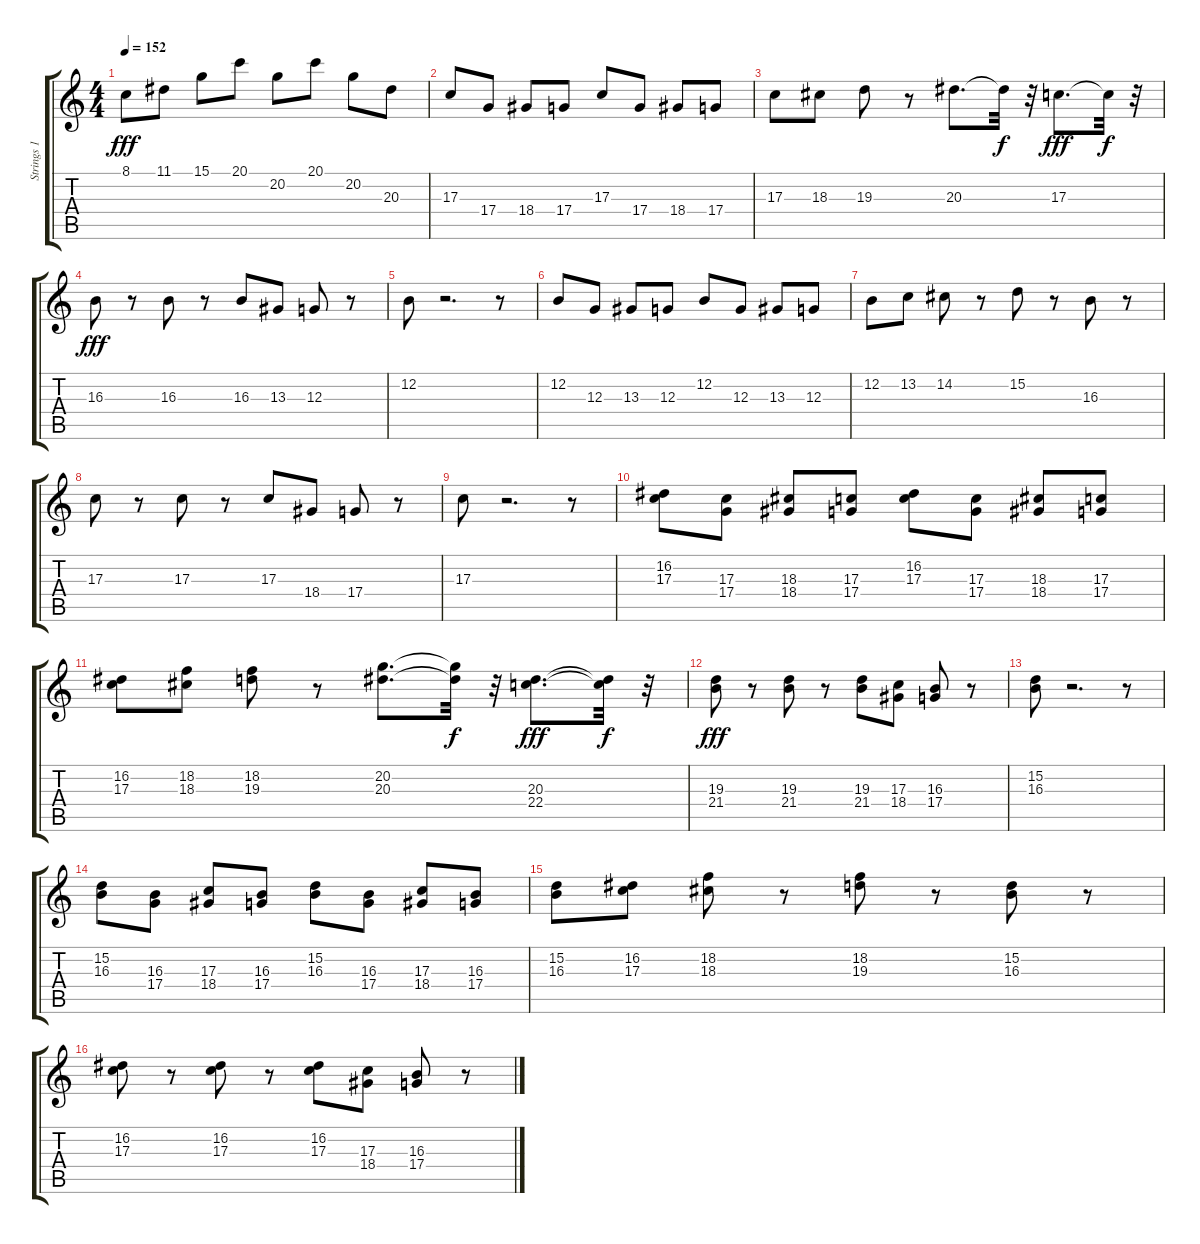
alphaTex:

\track ("Strings 1" "Strings 1") {instrument stringensemble1}
\staff {score tabs}
\tuning (E4 B3 G3 D3 A2 E2) {hide}
\ts (4 4)
\tempo 152
\clef g2
\ks c
8.1.8{dy fff} 11.1.8 15.1.8 20.1.8 20.2.8 20.1.8 20.2.8 20.3.8 |
17.3.8 17.4.8 18.4.8 17.4.8 17.3.8 17.4.8 18.4.8 17.4.8 |
17.3.8 18.3.8 19.3.8 r.8 20.3.8{d} 20.3{t}.32{dy f} r.32 17.3.8{d dy fff} 17.3{t}.32{dy f} r.32 |
16.3.8{dy fff} r.8 16.3.8 r.8 16.3.8 13.3.8 12.3.8 r.8 |
12.2.8 r.2{d} r.8 |
12.2.8 12.3.8 13.3.8 12.3.8 12.2.8 12.3.8 13.3.8 12.3.8 |
12.2.8 13.2.8 14.2.8 r.8 15.2.8 r.8 16.3.8 r.8 |
17.3.8 r.8 17.3.8 r.8 17.3.8 18.4.8 17.4.8 r.8 |
17.3.8 r.2{d} r.8 |
(16.2 17.3).8 (17.3 17.4).8 (18.3 18.4).8 (17.3 17.4).8 (16.2 17.3).8 (17.3 17.4).8 (18.3 18.4).8 (17.3 17.4).8 |
(16.2 17.3).8 (18.2 18.3).8 (18.2 19.3).8 r.8 (20.2 20.3).8{d} (20.2{t} 20.3{t}).32{dy f} r.32 (20.3 22.4).8{d dy fff} (20.3{t} 22.4{t}).32{dy f} r.32 |
(19.3 21.4).8{dy fff} r.8 (19.3 21.4).8 r.8 (19.3 21.4).8 (17.3 18.4).8 (16.3 17.4).8 r.8 |
(15.2 16.3).8 r.2{d} r.8 |
(15.2 16.3).8 (16.3 17.4).8 (17.3 18.4).8 (16.3 17.4).8 (15.2 16.3).8 (16.3 17.4).8 (17.3 18.4).8 (16.3 17.4).8 |
(15.2 16.3).8 (16.2 17.3).8 (18.2 18.3).8 r.8 (18.2 19.3).8 r.8 (15.2 16.3).8 r.8 |
(16.2 17.3).8 r.8 (16.2 17.3).8 r.8 (16.2 17.3).8 (17.3 18.4).8 (16.3 17.4).8 r.8
